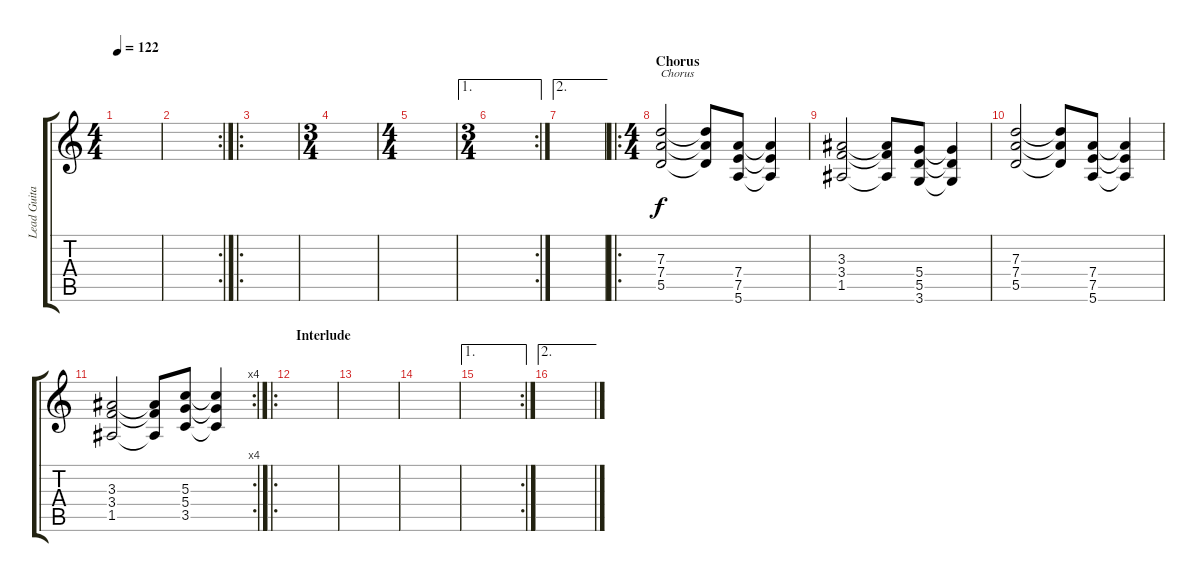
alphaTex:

\track ("Lead Guitar" "Lead Guita") {instrument distortionguitar}
\staff {score tabs}
\tuning (E4 B3 G3 D3 A2 E2) {hide}
\ts (4 4)
\tempo 122
\clef g2
\ks c
|
\rc 2
|
\ro
|
\ts (3 4)
|
\ts (4 4)
|
\ae 1
\rc 2
\ts (3 4)
|
\ae 2
|
\ro
\ts (4 4)
\section ("" "Chorus")
(7.3 7.4 5.5).2{txt "Chorus"} (7.3{t} 7.4{t} 5.5{t}).8 (7.4 7.5 5.6).8 (7.4{t} 7.5{t} 5.6{t}).4 |
(3.3 3.4 1.5).2 (3.3{t} 3.4{t} 1.5{t}).8 (5.4 5.5 3.6).8 (5.4{t} 5.5{t} 3.6{t}).4 |
(7.3 7.4 5.5).2 (7.3{t} 7.4{t} 5.5{t}).8 (7.4 7.5 5.6).8 (7.4{t} 7.5{t} 5.6{t}).4 |
\rc 4
(3.3 3.4 1.5).2 (3.3{t} 3.4{t} 1.5{t}).8 (5.3 5.4 3.5).8 (5.3{t} 5.4{t} 3.5{t}).4 |
\ro
\section ("" "Interlude")
|
|
|
\ae 1
\rc 2
|
\ae 2
